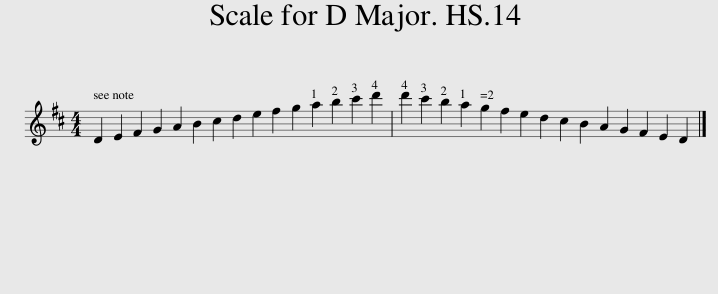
X:1
L:1/8
M:4/4
I:linebreak $
K:D
V:1 treble
V:1
 D2 E2 F2 G2 A2 B2 c2 d2 e2 f2 g2 a2 b2 c'2 d'2 | d'2 c'2 b2 a2 g2 f2 e2 d2 c2 B2 A2 G2 F2 E2 D2 |] %2
